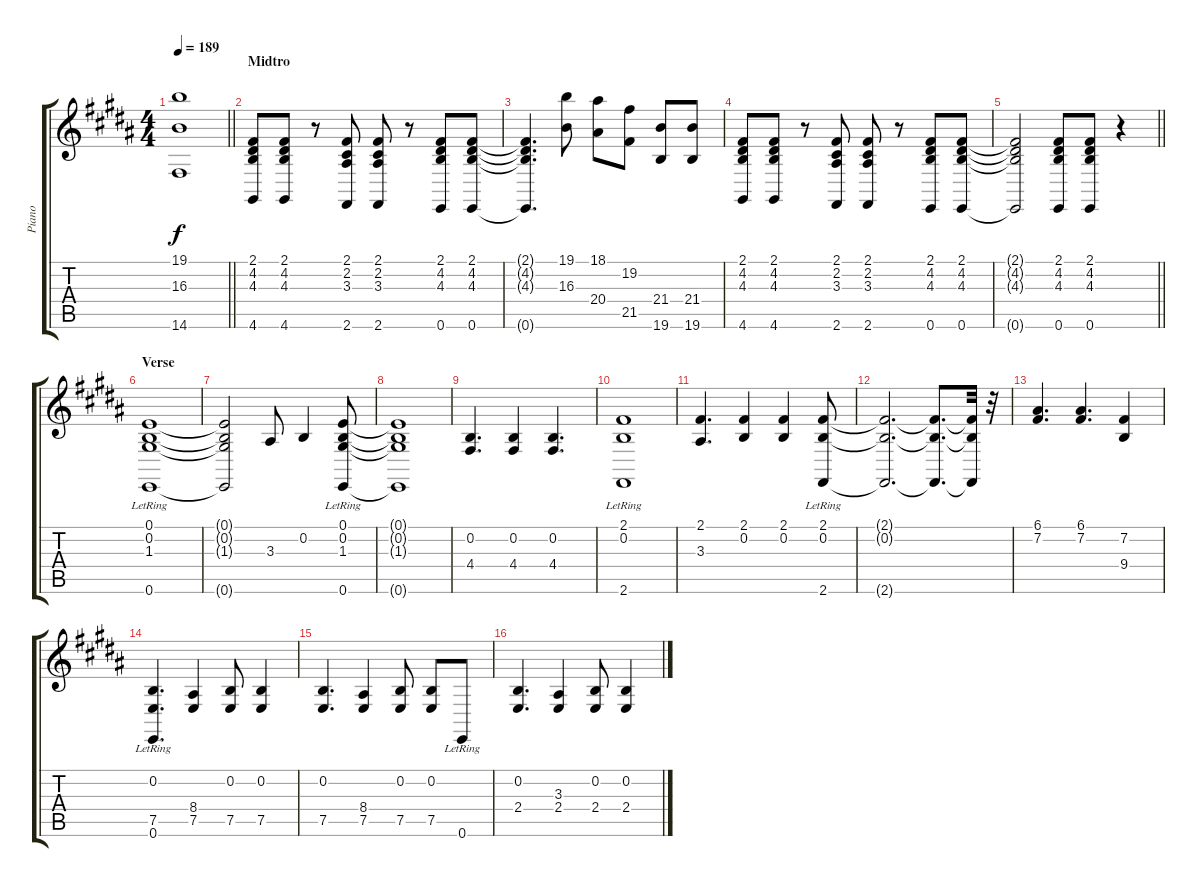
\track ("Piano" "Piano") {instrument acousticgrandpiano}
\staff {score tabs}
\tuning (E4 B3 G3 D3 A2 E2) {hide}
\ts (4 4)
\tempo 189
\clef g2
\barLineRight lightlight
\ks b
(19.1 16.3 14.6).1{dy f} |
\section ("" "Midtro")
(2.1 4.2 4.3 4.6).8 (2.1 4.2 4.3 4.6).8 r.8 (2.1 2.2 3.3 2.6).8 (2.1 2.2 3.3 2.6).8 r.8 (2.1 4.2 4.3 0.6).8 (2.1 4.2 4.3 0.6).8 |
(2.1{t} 4.2{t} 4.3{t} 0.6{t}).4{d} (19.1 16.3).8 (18.1 20.4).8 (19.2 21.5).8 (21.4 19.6).8 (21.4 19.6).8 |
(2.1 4.2 4.3 4.6).8 (2.1 4.2 4.3 4.6).8 r.8 (2.1 2.2 3.3 2.6).8 (2.1 2.2 3.3 2.6).8 r.8 (2.1 4.2 4.3 0.6).8 (2.1 4.2 4.3 0.6).8 |
\barLineRight lightlight
(2.1{t} 4.2{t} 4.3{t} 0.6{t}).2 (2.1 4.2 4.3 0.6).8 (2.1 4.2 4.3 0.6).8 r.4 |
\section ("" "Verse")
(0.1 0.2 1.3 0.6{lr}).1 |
(0.1{t} 0.2{t} 1.3{t} 0.6{t}).2 3.3.8 0.2.4 (0.1 0.2 1.3 0.6{lr}).8 |
(0.1{t} 0.2{t} 1.3{t} 0.6{t}).1 |
(0.2 4.4).4{d} (0.2 4.4).4 (0.2 4.4).4{d} |
(2.1 0.2 2.6{lr}).1 |
(2.1 3.3).4{d} (2.1 0.2).4 (2.1 0.2).4 (2.1 0.2 2.6{lr}).8 |
(2.1{t} 0.2{t} 2.6{t}).2{d} (2.1{t} 0.2{t} 2.6{t}).8{d} (2.1{t} 0.2{t} 2.6{t}).32 r.32 |
(6.1 7.2).4{d} (6.1 7.2).4{d} (7.2 9.4).4 |
(0.2 7.5 0.6{lr}).4{d} (8.4 7.5).4 (0.2 7.5).8 (0.2 7.5).4 |
(0.2 7.5).4{d} (8.4 7.5).4 (0.2 7.5).8 (0.2 7.5).8 0.6{lr}.8 |
(0.2 2.4).4{d} (3.3 2.4).4 (0.2 2.4).8 (0.2 2.4).4
